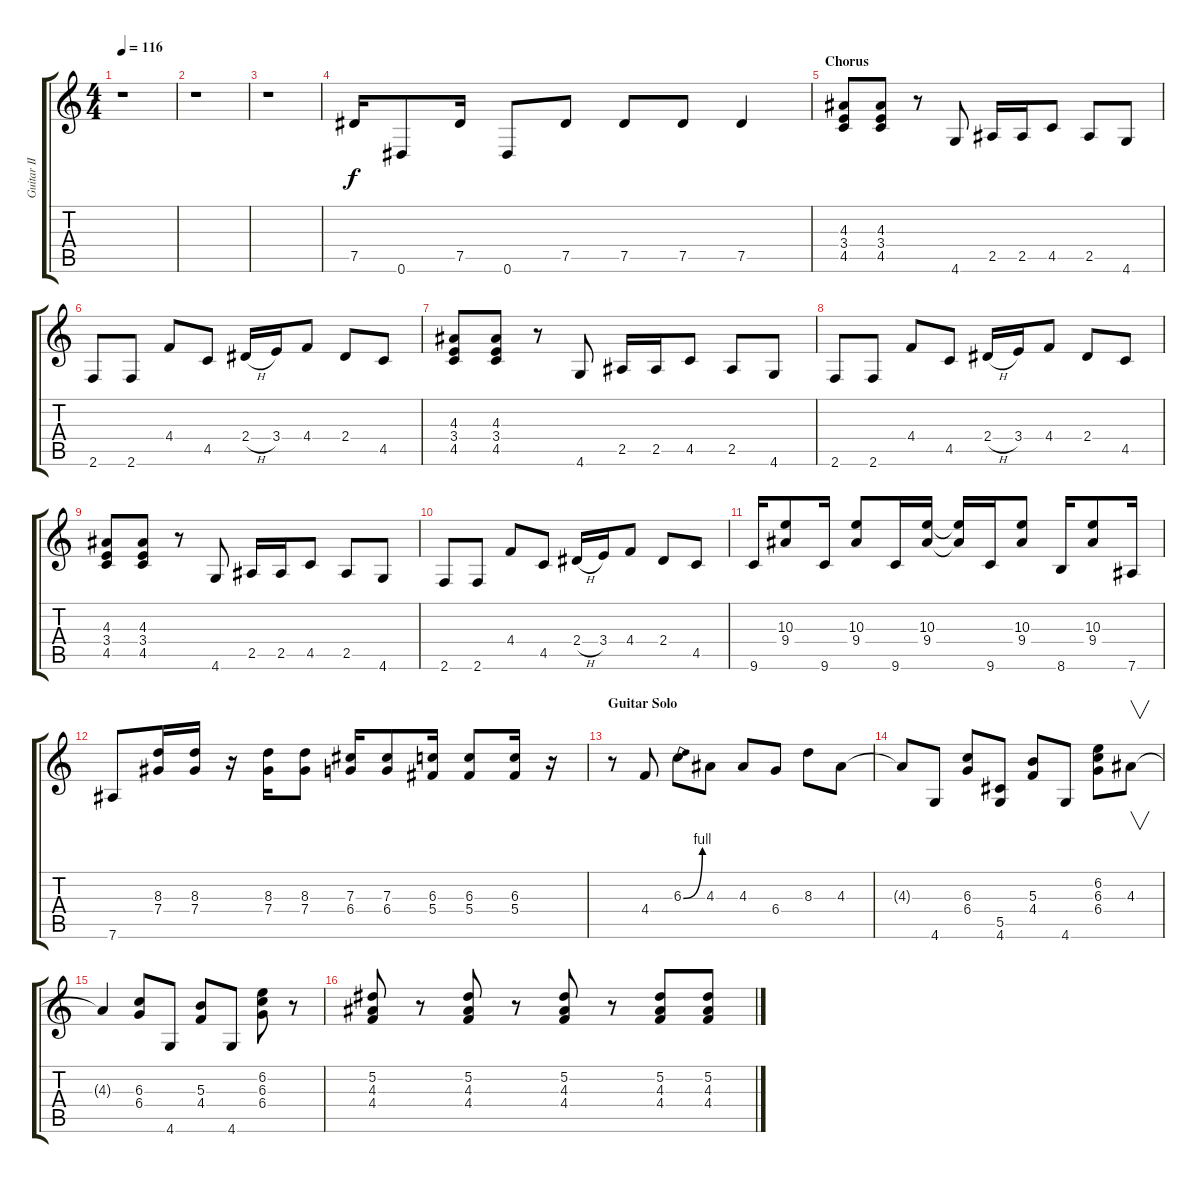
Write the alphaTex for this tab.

\track ("Guitar II" "Guitar II") {instrument overdrivenguitar}
\staff {score tabs}
\tuning (Eb4 Bb3 Gb3 Db3 Ab2 Eb2) {hide}
\ts (4 4)
\tempo 116
\clef g2
\ks c
r.1{dy f} |
r.1 |
r.1 |
7.5.16 0.6.8 7.5.16 0.6.8 7.5.8 7.5.8 7.5.8 7.5.4 |
\section ("" "Chorus")
(4.3 3.4 4.5).8 (4.3 3.4 4.5).8 r.8 4.6.8 2.5.16 2.5.16 4.5.8 2.5.8 4.6.8 |
2.6.8 2.6.8 4.4.8 4.5.8 2.4{h}.16 3.4.16 4.4.8 2.4.8 4.5.8 |
(4.3 3.4 4.5).8 (4.3 3.4 4.5).8 r.8 4.6.8 2.5.16 2.5.16 4.5.8 2.5.8 4.6.8 |
2.6.8 2.6.8 4.4.8 4.5.8 2.4{h}.16 3.4.16 4.4.8 2.4.8 4.5.8 |
(4.3 3.4 4.5).8 (4.3 3.4 4.5).8 r.8 4.6.8 2.5.16 2.5.16 4.5.8 2.5.8 4.6.8 |
2.6.8 2.6.8 4.4.8 4.5.8 2.4{h}.16 3.4.16 4.4.8 2.4.8 4.5.8 |
9.6.16 (10.3 9.4).8 9.6.16 (10.3 9.4).8 9.6.16 (10.3 9.4).16 (10.3{t} 9.4{t}).16 9.6.16 (10.3 9.4).8 8.6.16 (10.3 9.4).8 7.6.16 |
7.6.8 (8.3 7.4).16 (8.3 7.4).16 r.16 (8.3 7.4).16 (8.3 7.4).8 (7.3 6.4).16 (7.3 6.4).8 (6.3 5.4).16 (6.3 5.4).8 (6.3 5.4).16 r.16 |
\section ("" "Guitar Solo")
r.8 4.4.8 6.3{be (bend 0 0 60 4)}.8 4.3.8 4.3.8 6.4.8 8.3.8 4.3.8 |
4.3{t}.8 4.6.8 (6.3 6.4).8 (5.5 4.6).8 (5.3 4.4).8 4.6.8 (6.2 6.3 6.4).8 4.3.8{v} |
4.3{t}.4 (6.3 6.4).8 4.6.8 (5.3 4.4).8 4.6.8 (6.2 6.3 6.4).8 r.8 |
(5.2 4.3 4.4).8 r.8 (5.2 4.3 4.4).8 r.8 (5.2 4.3 4.4).8 r.8 (5.2 4.3 4.4).8 (5.2 4.3 4.4).8
